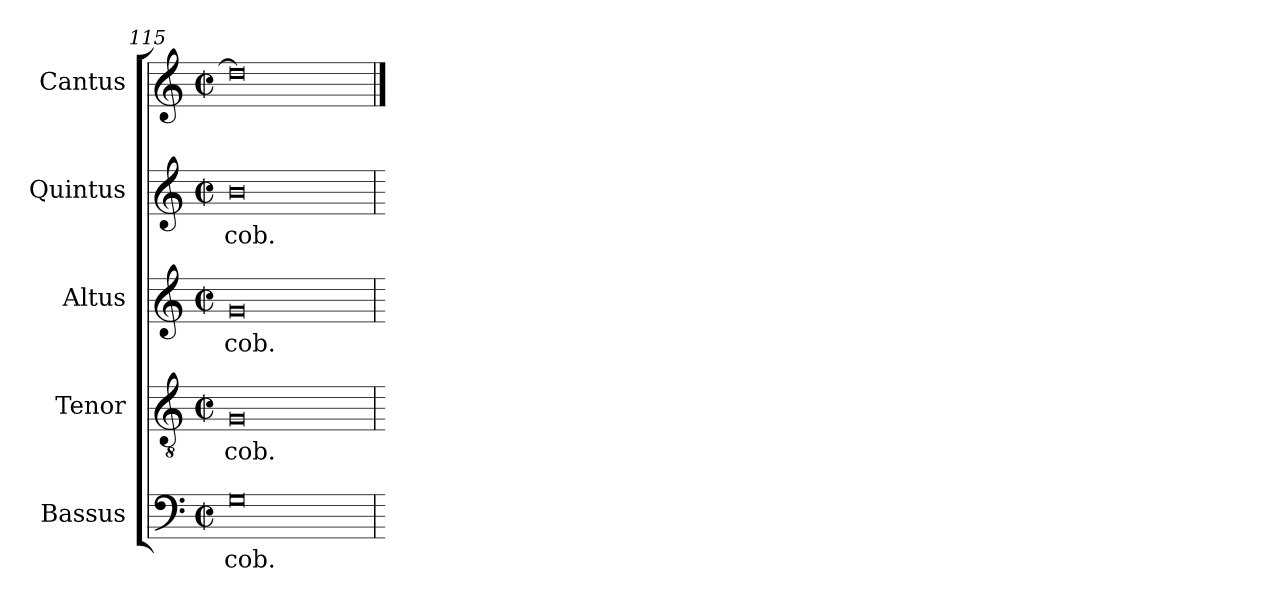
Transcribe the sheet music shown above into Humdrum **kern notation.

**kern	**text	**kern	**text	**kern	**text	**kern	**text	**kern
*part5	*part5	*part4	*part4	*part3	*part3	*part2	*part2	*part1
*staff5	*staff5	*staff4	*staff4	*staff3	*staff3	*staff2	*staff2	*staff1
*I"Bassus	*	*I"Tenor	*	*I"Altus	*	*I"Quintus	*	*I"Cantus
*clefF4	*	*clefGv2	*	*clefG2	*	*clefG2	*	*clefG2
*M2/2	*	*M2/2	*	*M2/2	*	*M2/2	*	*M2/2
*met(c|)	*	*met(c|)	*	*met(c|)	*	*met(c|)	*	*met(c|)
=115	=115	=115	=115	=115	=115	=115	=115	=115
!	!LO:LY:b:cj	!	!LO:LY:b:cj	!	!LO:LY:b:cj	!	!LO:LY:b:cj	!
0G	-cob.	0G	-cob.	0g	-cob.	0b	cob.	0dd]
=	==	=	==	=	==	=	==	==
*-	*-	*-	*-	*-	*-	*-	*-	*-
